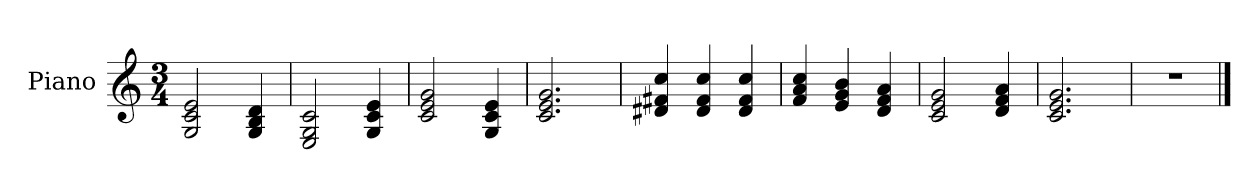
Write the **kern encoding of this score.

**kern
*part1
*staff1
*I"Piano
*I'Pno.
*clefG2
*k[]
*M3/4
=1
2G/ 2c/ 2e/
4G/ 4B/ 4d/
!!LO:LB:g=z
=2
2E/ 2G/ 2c/
4G/ 4c/ 4e/
!!LO:LB:g=z
=3
2c/ 2e/ 2g/
4G/ 4c/ 4e/
!!LO:LB:g=z
=4
2.c/ 2.e/ 2.g/
!!LO:LB:g=z
=5
4d#X/ 4f#X/ 4cc/
4d#/ 4f#/ 4cc/
4d#/ 4f#/ 4cc/
!!LO:LB:g=z
=6
4f/ 4a/ 4cc/
4e/ 4g/ 4b/
4d/ 4f/ 4a/
!!LO:LB:g=z
=7
2c/ 2e/ 2g/
4d/ 4f/ 4a/
!!LO:LB:g=z
=8
2.c/ 2.e/ 2.g/
!!LO:PB:g=z
=9
2.r
==
*-
